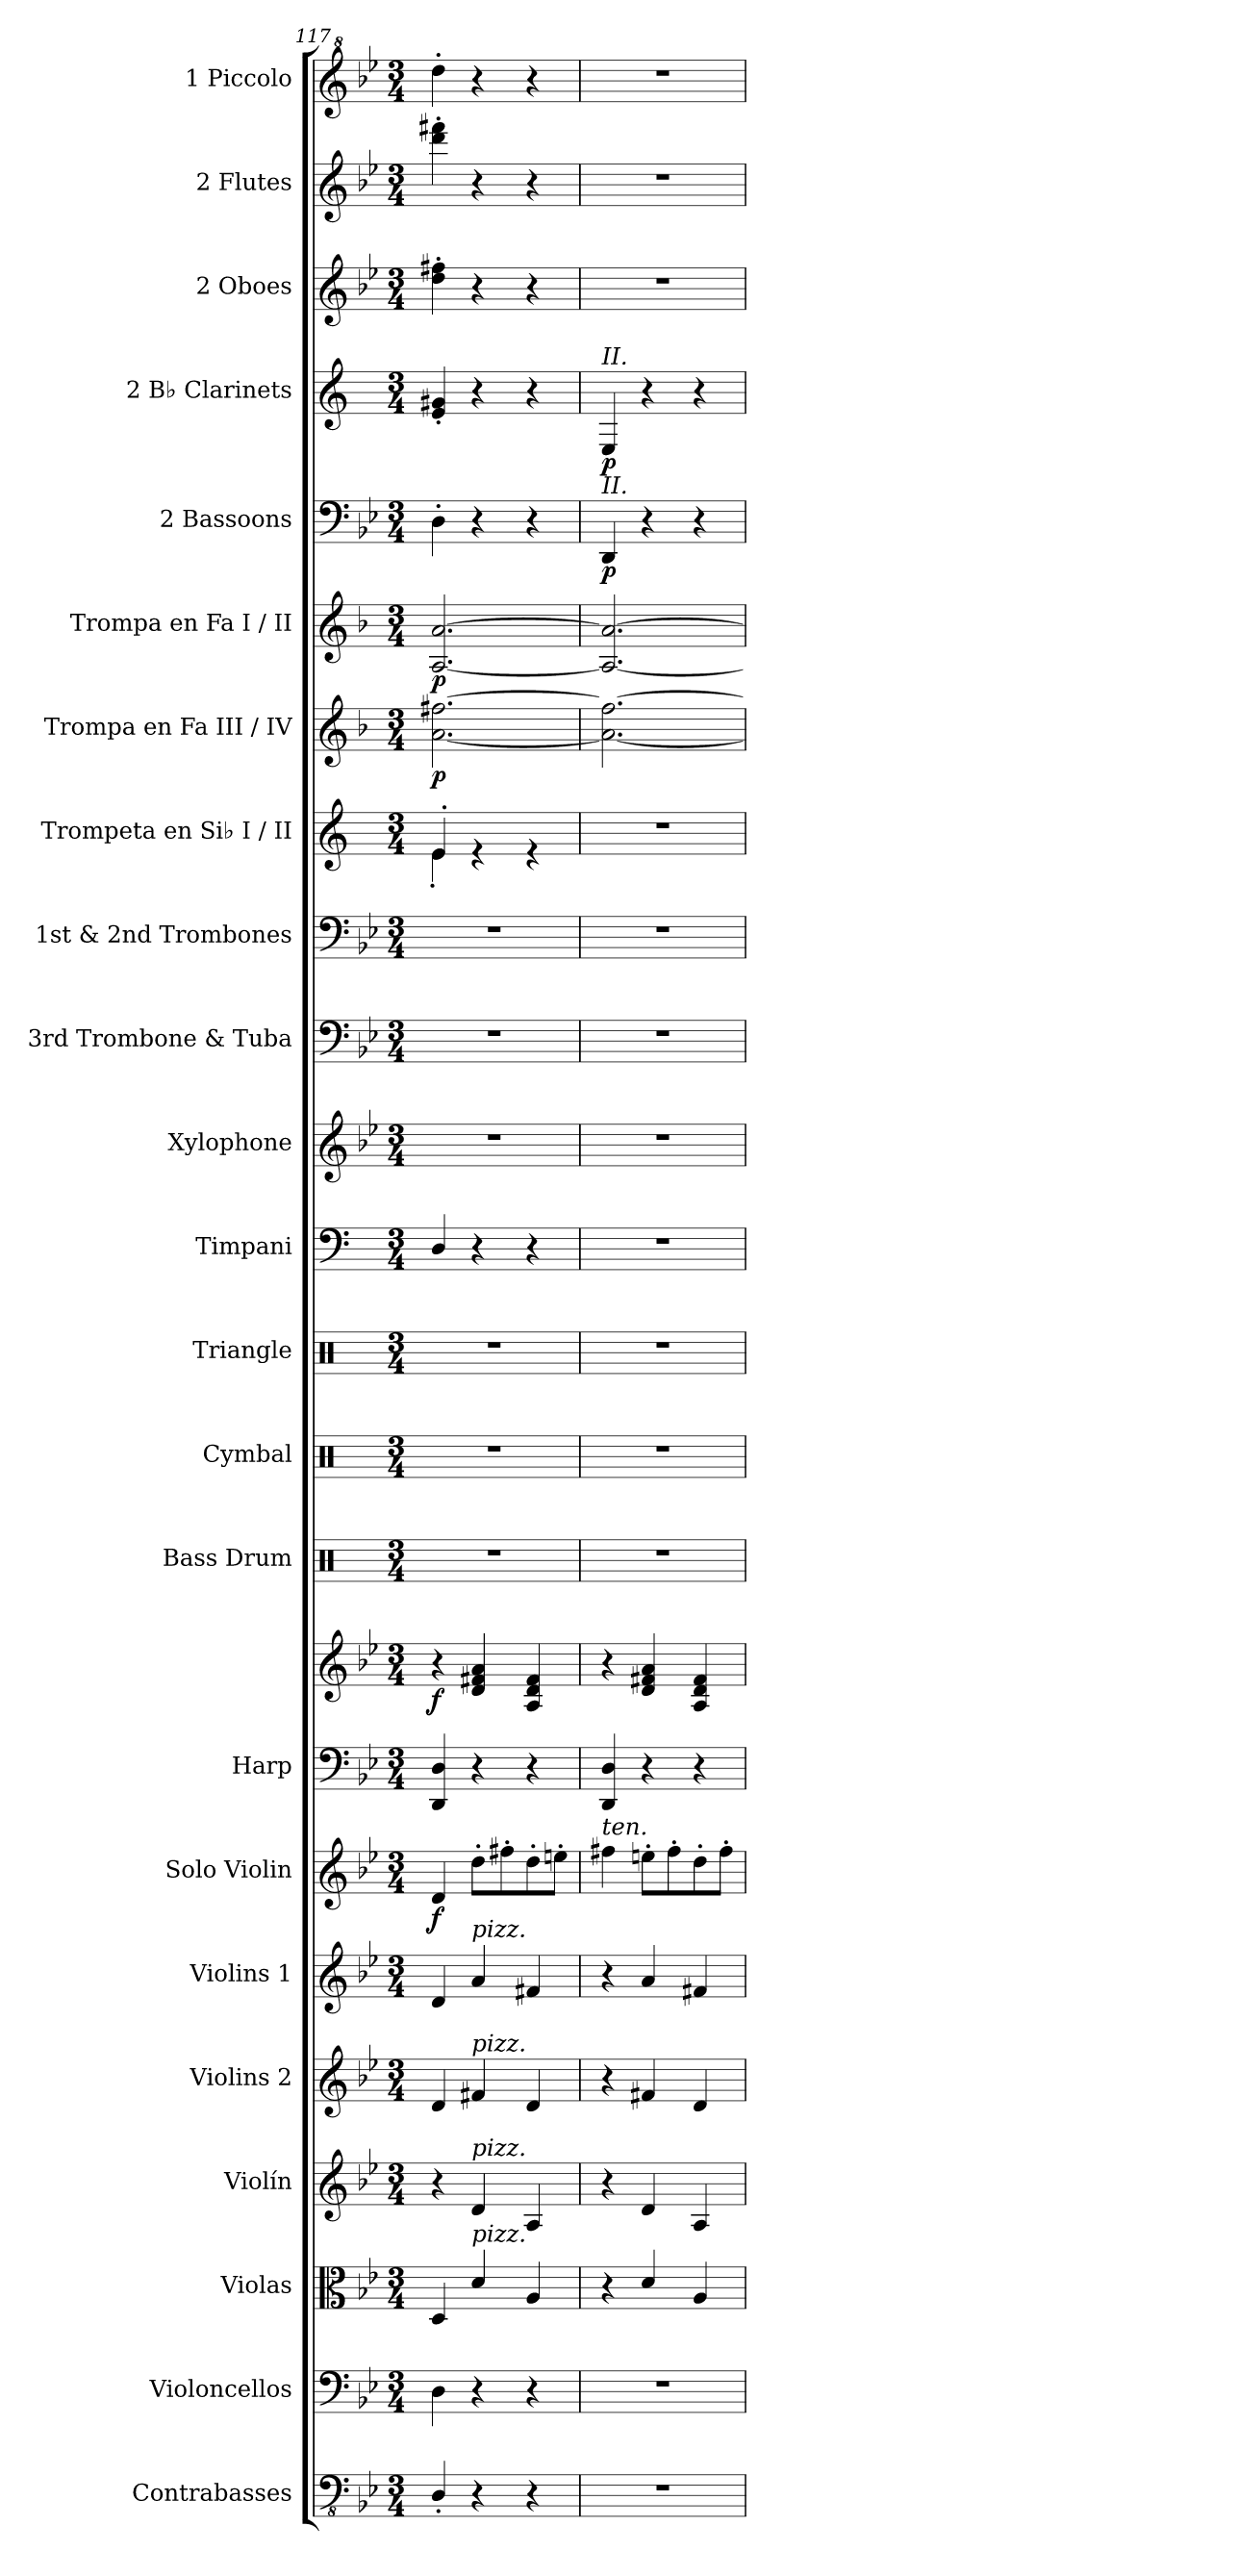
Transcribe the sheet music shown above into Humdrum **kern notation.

**kern	**kern	**kern	**kern	**kern	**kern	**kern	**dynam	**kern	**kern	**dynam	**kern	**kern	**kern	**kern	**kern	**kern	**kern	**kern	**kern	**dynam	**kern	**dynam	**kern	**dynam	**kern	**dynam	**kern	**kern	**kern
*part23	*part22	*part21	*part20	*part19	*part18	*part17	*part17	*part16	*part16	*part16	*part15	*part14	*part13	*part12	*part11	*part10	*part9	*part8	*part7	*part7	*part6	*part6	*part5	*part5	*part4	*part4	*part3	*part2	*part1
*staff24	*staff23	*staff22	*staff21	*staff20	*staff19	*staff18	*staff18	*staff17	*staff16	*staff16/17	*staff15	*staff14	*staff13	*staff12	*staff11	*staff10	*staff9	*staff8	*staff7	*staff7	*staff6	*staff6	*staff5	*staff5	*staff4	*staff4	*staff3	*staff2	*staff1
*I"Contrabasses	*I"Violoncellos	*I"Violas	*I"Violín	*I"Violins 2	*I"Violins 1	*I"Solo Violin	*	*I"Harp	*	*	*I"Bass Drum	*I"Cymbal	*I"Triangle	*I"Timpani	*I"Xylophone	*I"3rd Trombone     &amp; Tuba	*I"1st &amp; 2nd Trombones	*I"Trompeta en Si♭  I / II	*I"Trompa en Fa   III / IV	*	*I"Trompa en Fa I / II	*	*I"2 Bassoons	*	*I"2 B♭ Clarinets	*	*I"2 Oboes	*I"2 Flutes	*I"1 Piccolo
*I'Cbs.	*I'Vlcs.	*I'Vlas.	*I'Vln.	*I'Vlns. 2	*I'Vlns. 1	*I'S. Vln.	*	*I'Hrp.	*	*	*I'B. Dr.	*I'Cym.	*I'Trgl.	*I'Timp.	*I'Xyl.	*I'3rd Trb. &amp; Tba.	*I'1st &amp; 2nd    Trbs.	*I'Tpt. Si♭  I / II	*I'Trmp. Fa   III / IV	*	*I'Trmp. Fa I / II	*	*I'2 Bsns.	*	*I'2 B♭ Cls.	*	*I'2 Obs.	*I'2 Fls.	*I'1 Picc.
*clefFv4	*clefF4	*clefC3	*clefG2	*clefG2	*clefG2	*clefG2	*	*clefF4	*clefG2	*	*clefX	*clefX	*clefX	*clefF4	*clefG2	*clefF4	*clefF4	*clefG2	*clefG2	*	*clefG2	*	*clefF4	*	*clefG2	*	*clefG2	*clefG2	*clefG^2
*	*	*	*	*	*	*	*	*	*	*	*	*	*	*	*ITrd-7c-12	*	*	*ITrd1c2	*ITrd4c7	*	*ITrd4c7	*	*	*	*ITrd1c2	*	*	*	*ITrd-7c-12
*k[b-e-]	*k[b-e-]	*k[b-e-]	*k[b-e-]	*k[b-e-]	*k[b-e-]	*k[b-e-]	*	*k[b-e-]	*k[b-e-]	*	*k[]	*k[]	*k[]	*k[]	*k[b-e-]	*k[b-e-]	*k[b-e-]	*k[b-e-]	*k[b-e-]	*	*k[b-e-]	*	*k[b-e-]	*	*k[b-e-]	*	*k[b-e-]	*k[b-e-]	*k[b-e-]
*M3/4	*M3/4	*M3/4	*M3/4	*M3/4	*M3/4	*M3/4	*	*M3/4	*M3/4	*	*M3/4	*M3/4	*M3/4	*M3/4	*M3/4	*M3/4	*M3/4	*M3/4	*M3/4	*	*M3/4	*	*M3/4	*	*M3/4	*	*M3/4	*M3/4	*M3/4
=117	=117	=117	=117	=117	=117	=117	=117	=117	=117	=117	=117	=117	=117	=117	=117	=117	=117	=117	=117	=117	=117	=117	=117	=117	=117	=117	=117	=117	=117
*	*	*	*	*	*	*	*	*	*	*	*	*	*	*	*	*	*	*^	*	*	*	*	*	*	*	*	*	*	*
!	!	!	!	!	!	!	!LO:DY:b	!	!	!LO:DY:b	!	!	!	!	!	!	!	!	!	!	!LO:DY:b	!	!LO:DY:b	!	!	!	!	!	!	!
4DD'/	4D\	4D/	4r	4d/	4d/	4d/	f	4DD/ 4D/	4r	f	2.r	2.r	2.r	4D/	2.r	2.r	2.r	4d'/	4d'\	[2.d\ [2.bn\	p	[2.D/ [2.d/	p	4D'\	.	4d/' 4f#X/'	.	4dd\' 4ff#X\'	4ddd\' 4fff#X\'	4dddd'\
!	!	!	!	!	!LO:TX:a:i:t=pizz.	!	!	!	!	!	!	!	!	!	!	!	!	!	!	!	!	!	!	!	!	!	!	!	!	!
!	!	!	!	!LO:TX:a:i:t=pizz.	!	!	!	!	!	!	!	!	!	!	!	!	!	!	!	!	!	!	!	!	!	!	!	!	!	!
!	!	!	!LO:TX:a:i:t=pizz.	!	!	!	!	!	!	!	!	!	!	!	!	!	!	!	!	!	!	!	!	!	!	!	!	!	!	!
!	!	!LO:TX:a:i:t=pizz.	!	!	!	!	!	!	!	!	!	!	!	!	!	!	!	!	!	!	!	!	!	!	!	!	!	!	!	!
4r	4r	4d/	4d/	4f#X/	4a/	8dd'\L	.	4r	4d/ 4f#X/ 4a/	.	.	.	.	4r	.	.	.	4re	2ryy	.	.	.	.	4r	.	4r	.	4r	4r	4r
.	.	.	.	.	.	8ff#X'\	.	.	.	.	.	.	.	.	.	.	.	.	.	.	.	.	.	.	.	.	.	.	.	.
4r	4r	4A/	4A/	4d/	4f#X/	8dd'\	.	4r	4A/ 4d/ 4f#/	.	.	.	.	4r	.	.	.	4re	.	.	.	.	.	4r	.	4r	.	4r	4r	4r
.	.	.	.	.	.	8een'\J	.	.	.	.	.	.	.	.	.	.	.	.	.	.	.	.	.	.	.	.	.	.	.	.
*	*	*	*	*	*	*	*	*	*	*	*	*	*	*	*	*	*	*v	*v	*	*	*	*	*	*	*	*	*	*	*
!!LO:PB:g=z
=118	=118	=118	=118	=118	=118	=118	=118	=118	=118	=118	=118	=118	=118	=118	=118	=118	=118	=118	=118	=118	=118	=118	=118	=118	=118	=118	=118	=118	=118
!	!	!	!	!	!	!	!	!	!	!	!	!	!	!	!	!	!	!	!	!	!	!	!	!	!LO:TX:a:i:t=II.	!	!	!	!
!	!	!	!	!	!	!	!	!	!	!	!	!	!	!	!	!	!	!	!	!	!	!	!LO:TX:a:i:t=II.	!	!	!	!	!	!
!	!	!	!	!	!	!LO:TX:a:i:t=ten.	!	!	!	!	!	!	!	!	!	!	!	!	!	!	!	!	!	!	!	!	!	!	!
!	!	!	!	!	!	!	!	!	!	!	!	!	!	!	!	!	!	!	!	!	!	!	!	!LO:DY:b	!	!LO:DY:b	!	!	!
2.r	2.r	4r	4r	4r	4r	4ff#X\	.	4DD/ 4D/	4r	.	2.r	2.r	2.r	2.r	2.r	2.r	2.r	2.r	2.d\_ 2.b\_	.	2.D/_ 2.d/_	.	4DD/	p	4D/	p	2.r	2.r	2.r
.	.	4d/	4d/	4f#X/	4a/	8een'\L	.	4r	4d/ 4f#X/ 4a/	.	.	.	.	.	.	.	.	.	.	.	.	.	4r	.	4r	.	.	.	.
.	.	.	.	.	.	8ff#'\	.	.	.	.	.	.	.	.	.	.	.	.	.	.	.	.	.	.	.	.	.	.	.
.	.	4A/	4A/	4d/	4f#X/	8dd'\	.	4r	4A/ 4d/ 4f#/	.	.	.	.	.	.	.	.	.	.	.	.	.	4r	.	4r	.	.	.	.
.	.	.	.	.	.	8ff#'\J	.	.	.	.	.	.	.	.	.	.	.	.	.	.	.	.	.	.	.	.	.	.	.
=	=	=	=	=	=	=	=	=	=	=	=	=	=	=	=	=	=	=	=	=	=	=	=	=	=	=	=	=	=
*-	*-	*-	*-	*-	*-	*-	*-	*-	*-	*-	*-	*-	*-	*-	*-	*-	*-	*-	*-	*-	*-	*-	*-	*-	*-	*-	*-	*-	*-
